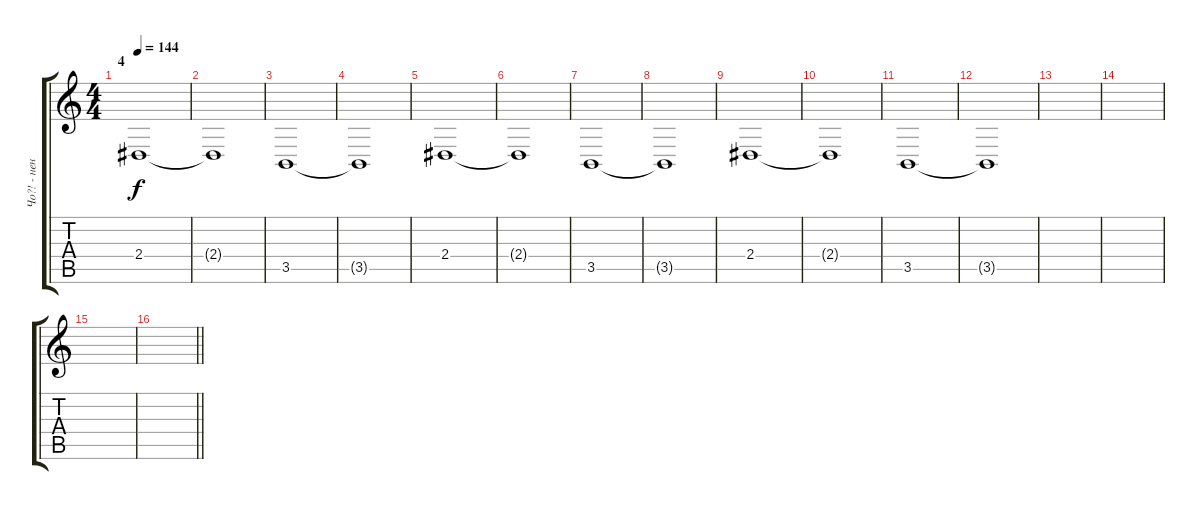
\track ("Чо?! - ненужный трек" "Чо?! - нен") {instrument stringensemble1}
\staff {score tabs}
\tuning (Eb4 Bb3 Gb3 Db3 Ab2 Eb2) {hide}
\ts (4 4)
\section ("" "4")
\tempo 144
\clef g2
\ks c
2.4.1{dy f} |
2.4{t}.1 |
3.5.1 |
3.5{t}.1 |
2.4.1 |
2.4{t}.1 |
3.5.1 |
3.5{t}.1 |
2.4.1 |
2.4{t}.1 |
3.5.1 |
3.5{t}.1 |
|
|
|
\barLineRight lightlight
